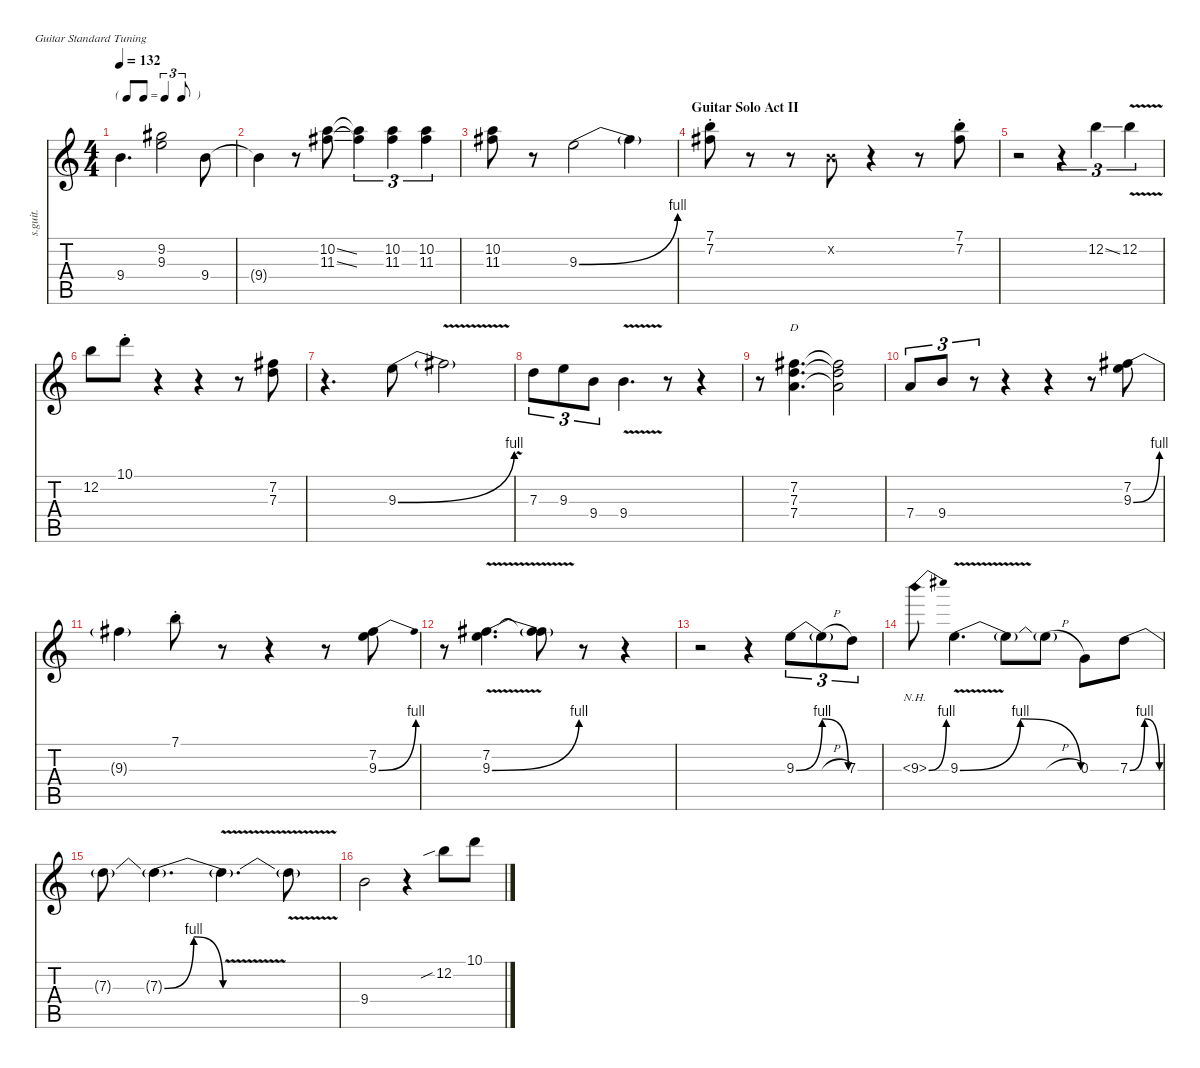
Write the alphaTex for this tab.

\defaultSystemsLayout 4
\hideDynamics
\bracketExtendMode nobrackets
\track ("David Gilmour | Fender Stratocaster | Lead Guitar" "s.guit.") {instrument overdrivenguitar}
\staff {score tabs}
\tuning (E4 B3 G3 D3 A2 E2)
\chord ("D" 3 1 2 2 0 x) {showdiagram false}
\ts (4 4)
\tf triplet8th
\tempo 132
\clef g2
\ks c
9.4{t}.4{d dy f} (9.2{acc #} 9.3).2 9.4.8 |
9.4{t}.4 r.8 (10.2{ss} 11.3{ss acc #}).8 (10.2{t} 11.3{t acc #}).4{tu (3 2)} (10.2 11.3{acc #}).4{tu (3 2)} (10.2 11.3{acc #}).4{tu (3 2)} |
(10.2 11.3{acc #}).8 r.8 9.3{be (bend 0 0 45 4)}.2 9.3{t}.4 |
\section ("" "Guitar Solo Act II")
(7.1 7.2{st acc #}).8 r.8 r.8 0.2{x}.8 r.4 r.8 (7.1 7.2{st acc #}).8 |
r.2 r.4{tu (3 2)} 12.2{ss}.4{tu (3 2)} 12.2{v}.4{tu (3 2)} |
12.2.8 10.1{st}.8 r.4 r.4 r.8 (7.2{acc #} 7.3).8 |
r.4{d} 9.3{be (bend 0 0 15 4)}.8 9.3{v t}.2 |
7.3.8{tu (3 2)} 9.3.8{tu (3 2)} 9.4.8{tu (3 2)} 9.4{v}.4{d} r.8 r.4 |
r.8 (7.2{acc #} 7.3 7.4).4{d ch "D"} (7.2{t acc #} 7.3{t} 7.4{t}).2 |
7.4.8{tu (3 2)} 9.4.8{tu (3 2)} r.8{tu (3 2)} r.4 r.4 r.8 (7.2{acc #} 9.3{be (bend 0 0 15 4)}).8 |
9.3{t}.4 7.1{st}.8 r.8 r.4 r.8 (7.2{acc #} 9.3{be (bend 0 0 15 4)}).8 |
r.8 (7.2{acc #} 9.3{be (bend 0 0 15 4) v}).4{d} (7.2{t acc #} 9.3{t}).8 r.8 r.4 |
r.2 r.4 9.3{be (bendrelease 0 0 30 4 30 4 60 0)}.8{tu (3 2)} 9.3{h t}.8{tu (3 2)} 7.3.8{tu (3 2)} |
9.3{be (bend 0 0 15 4) nh}.8 9.3{be (bendrelease 0 0 30 4 30 4 60 0) v}.4{d} 9.3{t}.8 9.3{h t}.8 0.3.8 7.3{be (bendrelease 0 0 30 4 30 4 60 0)}.8 |
7.3{t}.8 7.3{be (bendrelease 0 0 19.8 4 34.8 4 60 0) t}.4{d} 7.3{v t}.4{d} 7.3{t}.8 |
9.4.2 r.4 12.2{sib}.8 10.1.8
